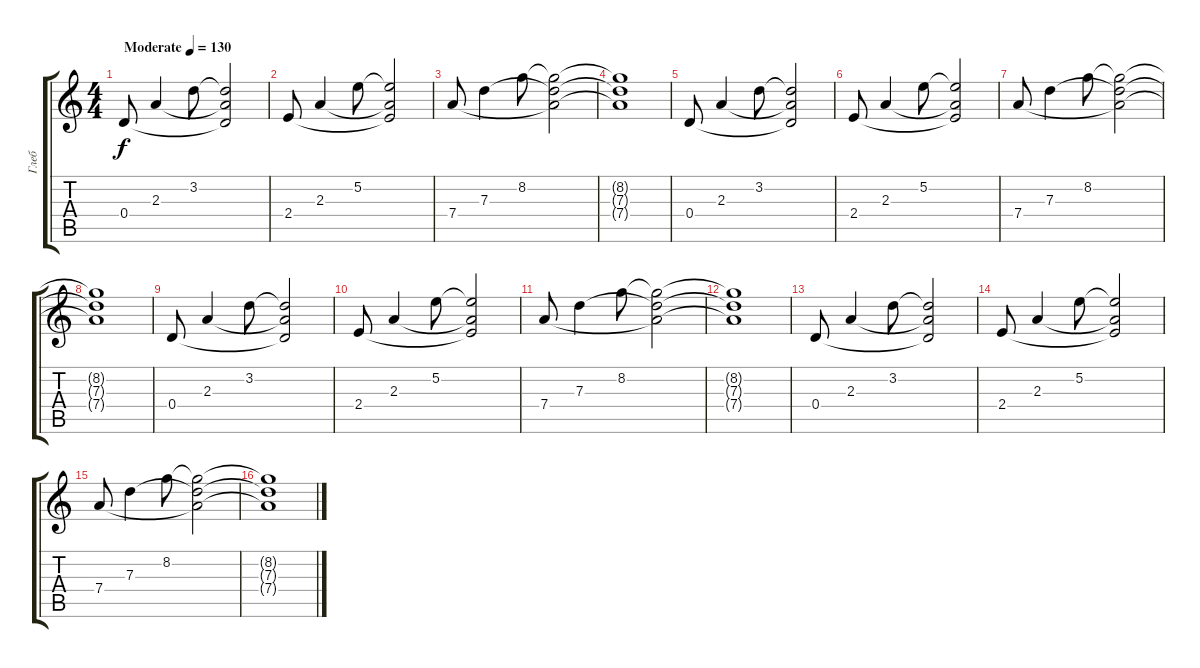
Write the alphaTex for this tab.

\track ("Глеб" "Глеб") {instrument distortionguitar}
\staff {score tabs}
\tuning (E4 B3 G3 D3 A2 E2) {hide}
\ts (4 4)
\tempo (130 "Moderate")
\clef g2
\ks c
0.4.8{dy f instrument distortionguitar} 2.3.4 3.2.8 (3.2{t} 2.3{t} 0.4{t}).2 |
2.4.8 2.3.4 5.2.8 (5.2{t} 2.3{t} 2.4{t}).2 |
7.4.8 7.3.4 8.2.8 (8.2{t} 7.3{t} 7.4{t}).2 |
(8.2{t} 7.3{t} 7.4{t}).1 |
0.4.8 2.3.4 3.2.8 (3.2{t} 2.3{t} 0.4{t}).2 |
2.4.8 2.3.4 5.2.8 (5.2{t} 2.3{t} 2.4{t}).2 |
7.4.8 7.3.4 8.2.8 (8.2{t} 7.3{t} 7.4{t}).2 |
(8.2{t} 7.3{t} 7.4{t}).1 |
0.4.8 2.3.4 3.2.8 (3.2{t} 2.3{t} 0.4{t}).2 |
2.4.8 2.3.4 5.2.8 (5.2{t} 2.3{t} 2.4{t}).2 |
7.4.8 7.3.4 8.2.8 (8.2{t} 7.3{t} 7.4{t}).2 |
(8.2{t} 7.3{t} 7.4{t}).1 |
0.4.8 2.3.4 3.2.8 (3.2{t} 2.3{t} 0.4{t}).2 |
2.4.8 2.3.4 5.2.8 (5.2{t} 2.3{t} 2.4{t}).2 |
7.4.8 7.3.4 8.2.8 (8.2{t} 7.3{t} 7.4{t}).2 |
(8.2{t} 7.3{t} 7.4{t}).1
